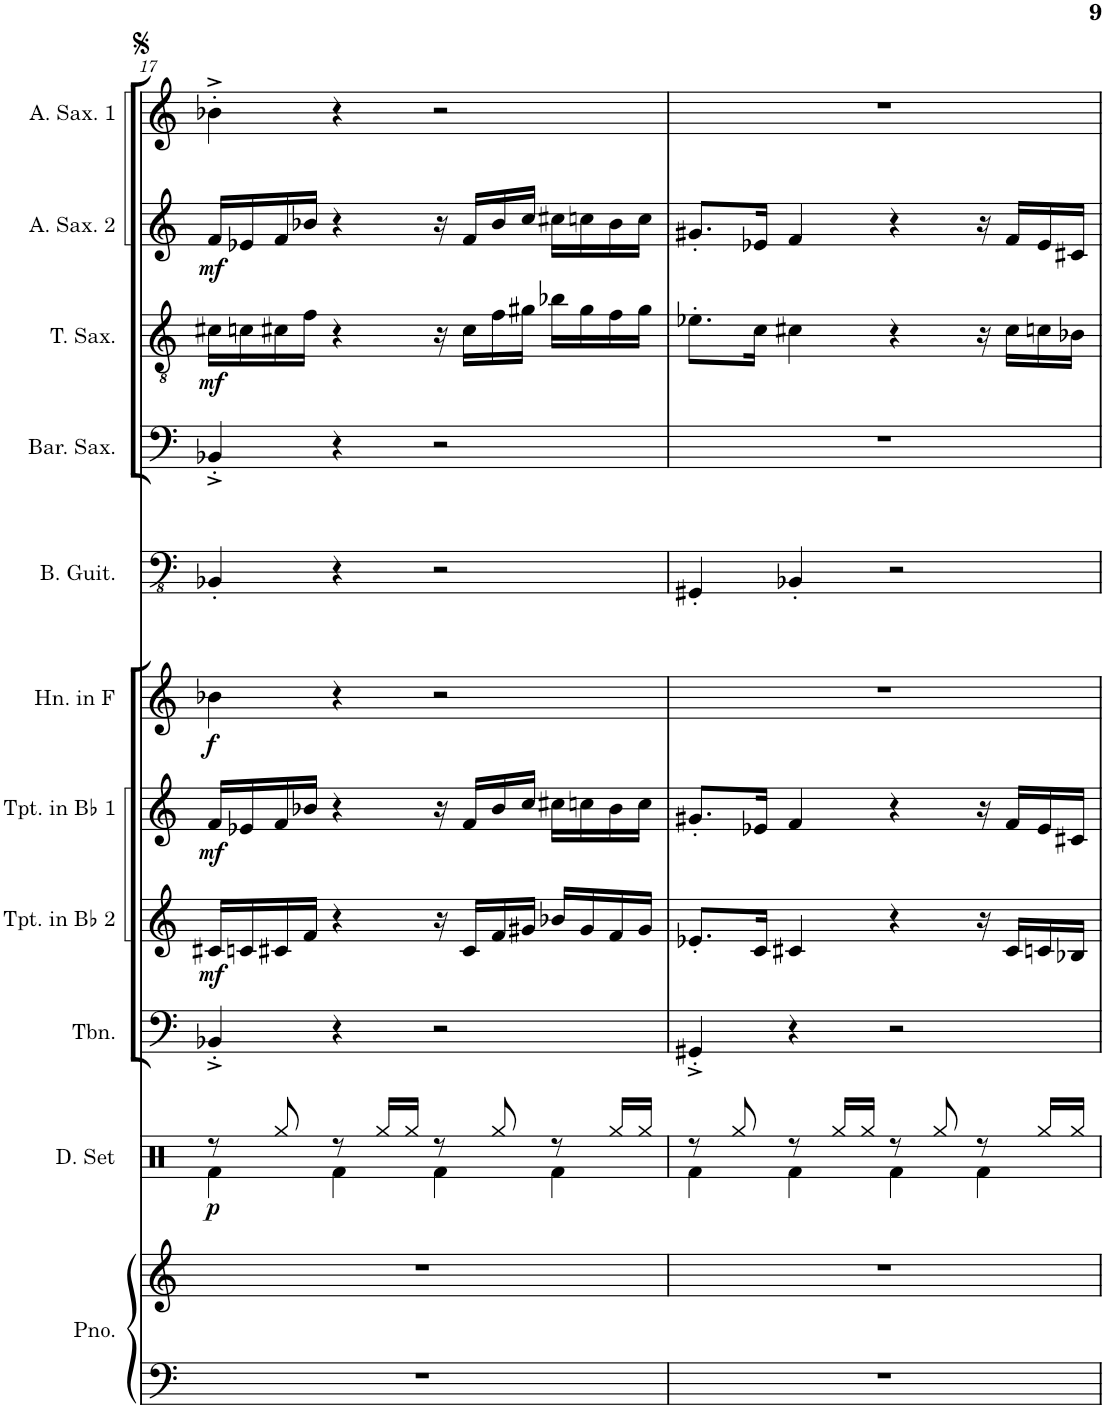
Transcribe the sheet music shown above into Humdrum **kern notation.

**kern	**kern	**kern	**dynam	**kern	**kern	**dynam	**kern	**dynam	**kern	**dynam	**kern	**kern	**kern	**dynam	**kern	**dynam	**kern
*part11	*part11	*part10	*part10	*part9	*part8	*part8	*part7	*part7	*part6	*part6	*part5	*part4	*part3	*part3	*part2	*part2	*part1
*staff12	*staff11	*staff10	*staff10	*staff9	*staff8	*staff8	*staff7	*staff7	*staff6	*staff6	*staff5	*staff4	*staff3	*staff3	*staff2	*staff2	*staff1
*I"Piano	*	*I"Drumset	*	*I"Trombone	*I"Trumpet in Bb 2	*	*I"Trumpet in Bb 1	*	*I"Horn in F	*	*I"Bass Guitar	*I"Baritone Saxophone	*I"Tenor Saxophone	*	*I"Alto Saxophone 2	*	*I"Alto Saxophone 1
*I'Pno.	*	*I'D. Set	*	*I'Tbn.	*I'Tpt. in Bb 2	*	*I'Tpt. in Bb 1	*	*I'Hn. in F	*	*I'B. Guit.	*I'Bar. Sax.	*I'T. Sax.	*	*I'A. Sax. 2	*	*I'A. Sax. 1
!!LO:PB:g=z
*clefF4	*clefG2	*clefX	*	*clefF4	*clefG2	*	*clefG2	*	*clefG2	*	*clefFv4	*clefF4	*clefGv2	*	*clefG2	*	*clefG2
*	*	*	*	*	*Trd1c2	*	*Trd1c2	*	*Trd4c7	*	*	*Trd12c21	*Trd8c14	*	*Trd5c9	*	*Trd5c9
*k[]	*k[]	*k[]	*	*k[]	*k[]	*	*k[]	*	*k[]	*	*k[]	*k[]	*k[]	*	*k[]	*	*k[]
*M4/4	*M4/4	*M4/4	*	*M4/4	*M4/4	*	*M4/4	*	*M4/4	*	*M4/4	*M4/4	*M4/4	*	*M4/4	*	*M4/4
=17	=17	=17	=17	=17	=17	=17	=17	=17	=17	=17	=17	=17	=17	=17	=17	=17	=17
*	*	*^	*	*	*	*	*	*	*	*	*	*	*	*	*	*	*
!	!	!	!	!LO:DY:b	!	!	!LO:DY:b	!	!LO:DY:b	!	!LO:DY:b	!	!	!	!LO:DY:b	!	!LO:DY:b	!
1r	1r	8r	4Rf\	p	4BB-X'^/	16c#X/LL	mf	16f/LL	mf	4b-X\	f	4BBB-X'/	4BB-X'^/	16c#X\LL	mf	16f/LL	mf	4b-X'^\
.	.	.	.	.	.	16cn/	.	16e-X/	.	.	.	.	.	16cn\	.	16e-X/	.	.
.	.	8Rgg/	.	.	.	16c#X/	.	16f/	.	.	.	.	.	16c#X\	.	16f/	.	.
.	.	.	.	.	.	16f/JJ	.	16b-X/JJ	.	.	.	.	.	16f\JJ	.	16b-X/JJ	.	.
.	.	8r	4Rf\	.	4r	4r	.	4r	.	4r	.	4r	4r	4r	.	4r	.	4r
.	.	16Rgg/LL	.	.	.	.	.	.	.	.	.	.	.	.	.	.	.	.
.	.	16Rgg/JJ	.	.	.	.	.	.	.	.	.	.	.	.	.	.	.	.
.	.	8r	4Rf\	.	2r	16r	.	16r	.	2r	.	2r	2r	16r	.	16r	.	2r
.	.	.	.	.	.	16c#/LL	.	16f/LL	.	.	.	.	.	16c#\LL	.	16f/LL	.	.
.	.	8Rgg/	.	.	.	16f/	.	16b-/	.	.	.	.	.	16f\	.	16b-/	.	.
.	.	.	.	.	.	16g#X/JJ	.	16cc/JJ	.	.	.	.	.	16g#X\JJ	.	16cc/JJ	.	.
.	.	8r	4Rf\	.	.	16b-X/LL	.	16cc#X\LL	.	.	.	.	.	16b-X\LL	.	16cc#X\LL	.	.
.	.	.	.	.	.	16g#/	.	16ccn\	.	.	.	.	.	16g#\	.	16ccn\	.	.
.	.	16Rgg/LL	.	.	.	16f/	.	16b-\	.	.	.	.	.	16f\	.	16b-\	.	.
.	.	16Rgg/JJ	.	.	.	16g#/JJ	.	16cc\JJ	.	.	.	.	.	16g#\JJ	.	16cc\JJ	.	.
=18	=18	=18	=18	=18	=18	=18	=18	=18	=18	=18	=18	=18	=18	=18	=18	=18	=18	=18
1r	1r	8r	4Rf\	.	4GG#X'^/	8.e-X'/L	.	8.g#X'/L	.	1r	.	4GGG#X'/	1r	8.e-X'\L	.	8.g#X'/L	.	1r
.	.	8Rgg/	.	.	.	.	.	.	.	.	.	.	.	.	.	.	.	.
.	.	.	.	.	.	16c/Jk	.	16e-X/Jk	.	.	.	.	.	16c\Jk	.	16e-X/Jk	.	.
.	.	8r	4Rf\	.	4r	4c#X/	.	4f/	.	.	.	4BBB-X'/	.	4c#X\	.	4f/	.	.
.	.	16Rgg/LL	.	.	.	.	.	.	.	.	.	.	.	.	.	.	.	.
.	.	16Rgg/JJ	.	.	.	.	.	.	.	.	.	.	.	.	.	.	.	.
.	.	8r	4Rf\	.	2r	4r	.	4r	.	.	.	2r	.	4r	.	4r	.	.
.	.	8Rgg/	.	.	.	.	.	.	.	.	.	.	.	.	.	.	.	.
.	.	8r	4Rf\	.	.	16r	.	16r	.	.	.	.	.	16r	.	16r	.	.
.	.	.	.	.	.	16c#/LL	.	16f/LL	.	.	.	.	.	16c#\LL	.	16f/LL	.	.
.	.	16Rgg/LL	.	.	.	16cn/	.	16e-/	.	.	.	.	.	16cn\	.	16e-/	.	.
.	.	16Rgg/JJ	.	.	.	16B-X/JJ	.	16c#X/JJ	.	.	.	.	.	16B-X\JJ	.	16c#X/JJ	.	.
*	*	*v	*v	*	*	*	*	*	*	*	*	*	*	*	*	*	*	*
=	=	=	=	=	=	=	=	=	=	=	=	=	=	=	=	=	=
*-	*-	*-	*-	*-	*-	*-	*-	*-	*-	*-	*-	*-	*-	*-	*-	*-	*-
